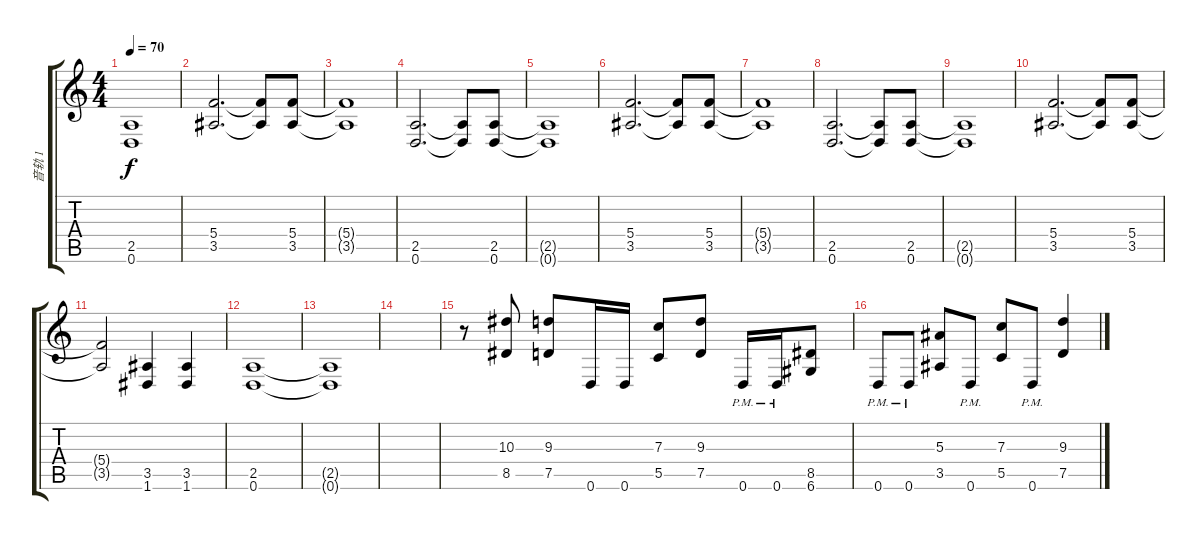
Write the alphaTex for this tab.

\track ("音轨 1" "音轨 1") {instrument distortionguitar}
\staff {score tabs}
\tuning (D4 A3 F3 C3 G2 D2) {hide}
\ts (4 4)
\tempo 70
\clef g2
\ks c
(2.5{t} 0.6{t}).1{dy f} |
(5.4 3.5).2{d} (5.4{t} 3.5{t}).8 (5.4 3.5).8 |
(5.4{t} 3.5{t}).1 |
(2.5 0.6).2{d} (2.5{t} 0.6{t}).8 (2.5 0.6).8 |
(2.5{t} 0.6{t}).1 |
(5.4 3.5).2{d} (5.4{t} 3.5{t}).8 (5.4 3.5).8 |
(5.4{t} 3.5{t}).1 |
(2.5 0.6).2{d} (2.5{t} 0.6{t}).8 (2.5 0.6).8 |
(2.5{t} 0.6{t}).1 |
(5.4 3.5).2{d} (5.4{t} 3.5{t}).8 (5.4 3.5).8 |
(5.4{t} 3.5{t}).2 (3.5 1.6).4 (3.5 1.6).4 |
(2.5 0.6).1 |
(2.5{t} 0.6{t}).1 |
|
r.8 (10.3 8.5).8 (9.3 7.5).8 0.6.16 0.6.16 (7.3 5.5).8 (9.3 7.5).8 0.6{pm}.16 0.6{pm}.16 (8.5 6.6).8 |
0.6{pm}.8 0.6{pm}.8 (5.3 3.5).8 0.6{pm}.8 (7.3 5.5).8 0.6{pm}.8 (9.3 7.5).4
